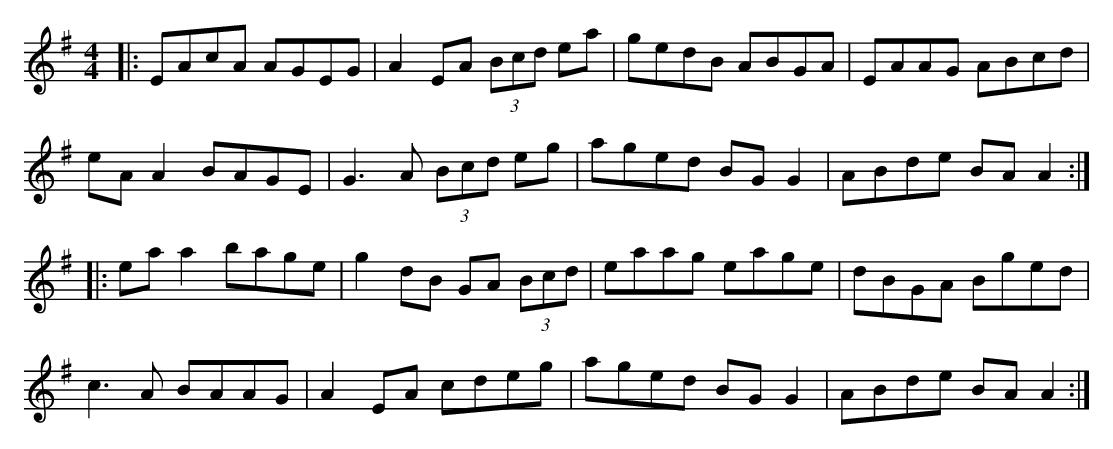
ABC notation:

X:1
M:4/4
K:Ador
|:EAcA AGEG|A2 EA (3Bcd ea|gedB ABGA|EAAG ABcd|
eA A2 BAGE|G3A (3Bcd eg|aged BG G2|ABde BA A2:|
|:ea a2 bage|g2 dB GA (3Bcd|eaag eage|dBGA Bged|
c3A BAAG|A2 EA cdeg|aged BG G2|ABde BA A2:|
